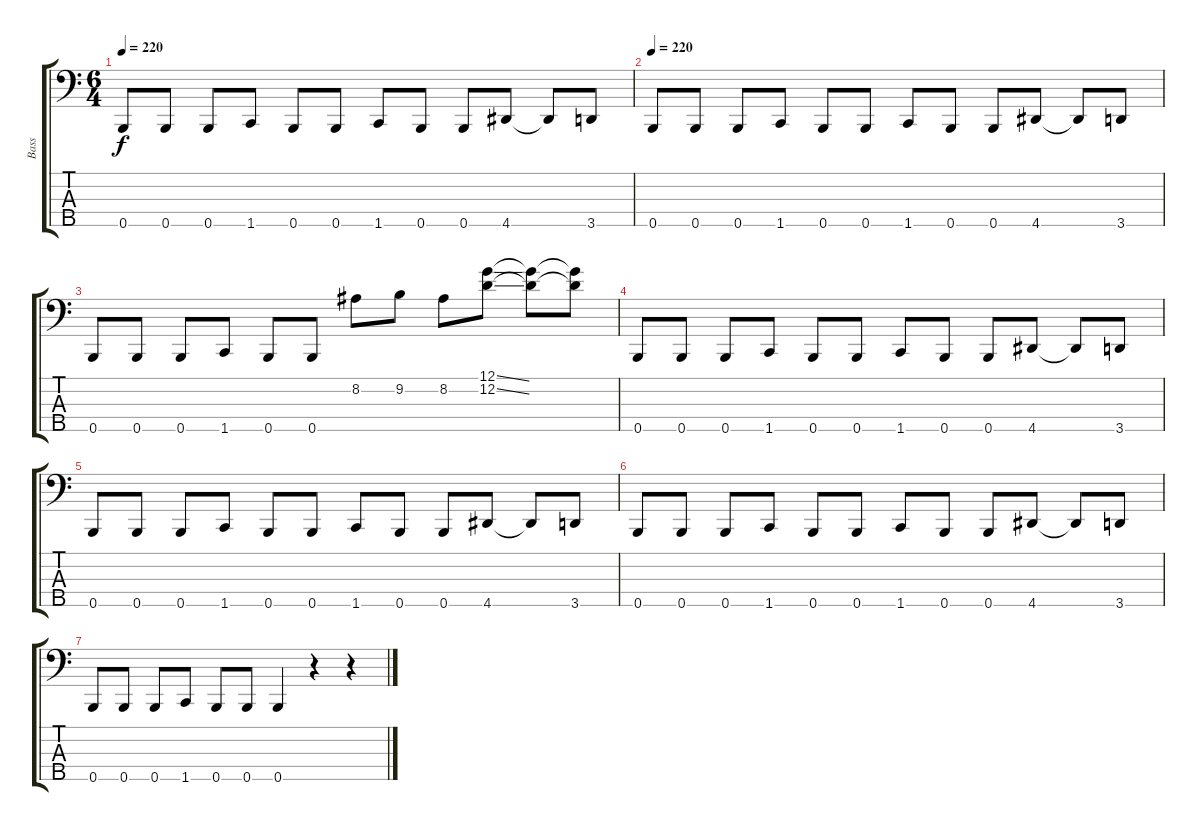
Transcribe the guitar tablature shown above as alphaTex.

\track ("Bass" "Bass") {instrument electricbassfinger}
\staff {score tabs}
\tuning (G2 D2 A1 E1 B0) {hide}
\ts (6 4)
\tempo 220
\clef f4
\ks c
0.5.8{dy f} 0.5.8 0.5.8 1.5.8 0.5.8 0.5.8 1.5.8 0.5.8 0.5.8 4.5.8 4.5{t}.8 3.5.8 |
\tempo 220
0.5.8 0.5.8 0.5.8 1.5.8 0.5.8 0.5.8 1.5.8 0.5.8 0.5.8 4.5.8 4.5{t}.8 3.5.8 |
0.5.8 0.5.8 0.5.8 1.5.8 0.5.8 0.5.8 8.2.8 9.2.8 8.2.8 (12.1{ss} 12.2{ss}).8 (12.1{t} 12.2{t}).8 (12.1{t} 12.2{t}).8 |
0.5.8 0.5.8 0.5.8 1.5.8 0.5.8 0.5.8 1.5.8 0.5.8 0.5.8 4.5.8 4.5{t}.8 3.5.8 |
0.5.8 0.5.8 0.5.8 1.5.8 0.5.8 0.5.8 1.5.8 0.5.8 0.5.8 4.5.8 4.5{t}.8 3.5.8 |
0.5.8 0.5.8 0.5.8 1.5.8 0.5.8 0.5.8 1.5.8 0.5.8 0.5.8 4.5.8 4.5{t}.8 3.5.8 |
0.5.8 0.5.8 0.5.8 1.5.8 0.5.8 0.5.8 0.5.4 r.4 r.4
